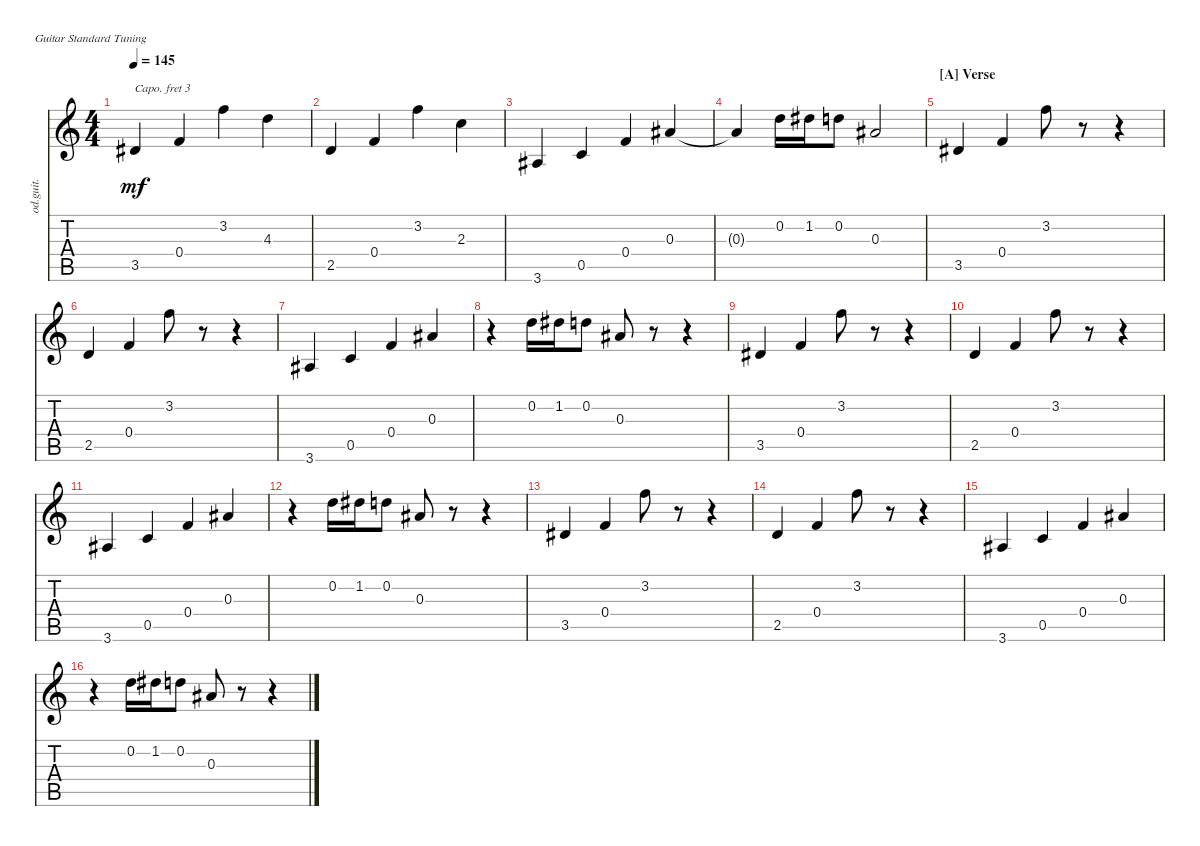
\bracketExtendMode nobrackets
\track ("Main Gt" "od.guit.") {instrument overdrivenguitar}
\staff {score tabs}
\capo 3
\tuning (E4 B3 G3 D3 A2 E2)
\ts (4 4)
\tempo 145
\clef g2
\ks aminor
3.5{acc #}.4{dy mf} 0.4.4 3.2.4 4.3.4 |
2.5.4 0.4.4 3.2.4 2.3.4 |
3.6{acc #}.4 0.5.4 0.4.4 0.3{acc #}.4 |
0.3{t acc #}.4 0.2.16 1.2{acc #}.16 0.2.8 0.3{acc #}.2 |
\section ("A" "Verse")
3.5{acc #}.4 0.4.4 3.2.8 r.8 r.4 |
2.5.4 0.4.4 3.2.8 r.8 r.4 |
3.6{acc #}.4 0.5.4 0.4.4 0.3{acc #}.4 |
r.4 0.2.16 1.2{acc #}.16 0.2.8 0.3{acc #}.8 r.8 r.4 |
3.5{acc #}.4 0.4.4 3.2.8 r.8 r.4 |
2.5.4 0.4.4 3.2.8 r.8 r.4 |
3.6{acc #}.4 0.5.4 0.4.4 0.3{acc #}.4 |
r.4 0.2.16 1.2{acc #}.16 0.2.8 0.3{acc #}.8 r.8 r.4 |
3.5{acc #}.4 0.4.4 3.2.8 r.8 r.4 |
2.5.4 0.4.4 3.2.8 r.8 r.4 |
3.6{acc #}.4 0.5.4 0.4.4 0.3{acc #}.4 |
r.4 0.2.16 1.2{acc #}.16 0.2.8 0.3{acc #}.8 r.8 r.4
